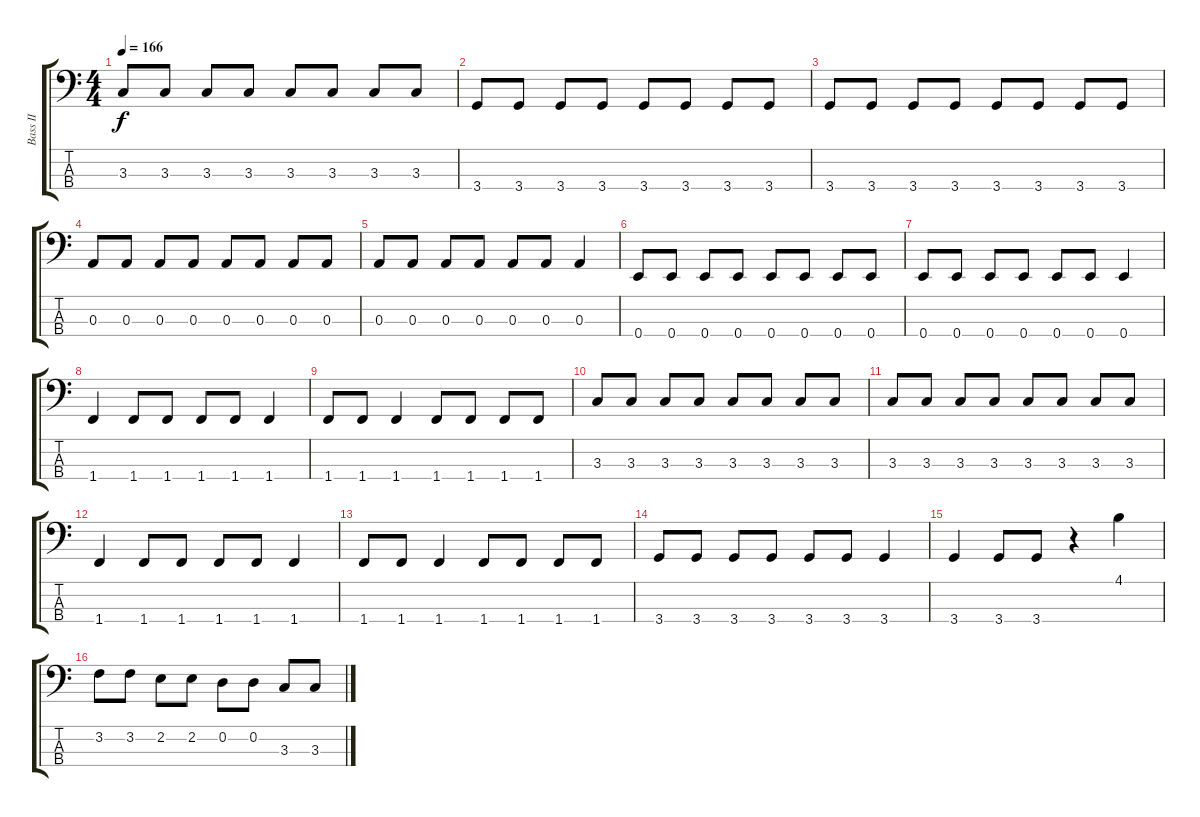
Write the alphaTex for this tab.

\track ("Bass II" "Bass II") {instrument electricbasspick}
\staff {score tabs}
\tuning (G2 D2 A1 E1) {hide}
\ts (4 4)
\tempo 166
\clef f4
\ks c
3.3.8{dy f} 3.3.8 3.3.8 3.3.8 3.3.8 3.3.8 3.3.8 3.3.8 |
3.4.8 3.4.8 3.4.8 3.4.8 3.4.8 3.4.8 3.4.8 3.4.8 |
3.4.8 3.4.8 3.4.8 3.4.8 3.4.8 3.4.8 3.4.8 3.4.8 |
0.3.8 0.3.8 0.3.8 0.3.8 0.3.8 0.3.8 0.3.8 0.3.8 |
0.3.8 0.3.8 0.3.8 0.3.8 0.3.8 0.3.8 0.3.4 |
0.4.8 0.4.8 0.4.8 0.4.8 0.4.8 0.4.8 0.4.8 0.4.8 |
0.4.8 0.4.8 0.4.8 0.4.8 0.4.8 0.4.8 0.4.4 |
1.4.4 1.4.8 1.4.8 1.4.8 1.4.8 1.4.4 |
1.4.8 1.4.8 1.4.4 1.4.8 1.4.8 1.4.8 1.4.8 |
3.3.8 3.3.8 3.3.8 3.3.8 3.3.8 3.3.8 3.3.8 3.3.8 |
3.3.8 3.3.8 3.3.8 3.3.8 3.3.8 3.3.8 3.3.8 3.3.8 |
1.4.4 1.4.8 1.4.8 1.4.8 1.4.8 1.4.4 |
1.4.8 1.4.8 1.4.4 1.4.8 1.4.8 1.4.8 1.4.8 |
3.4.8 3.4.8 3.4.8 3.4.8 3.4.8 3.4.8 3.4.4 |
3.4.4 3.4.8 3.4.8 r.4 4.1.4 |
3.2.8 3.2.8 2.2.8 2.2.8 0.2.8 0.2.8 3.3.8 3.3.8
